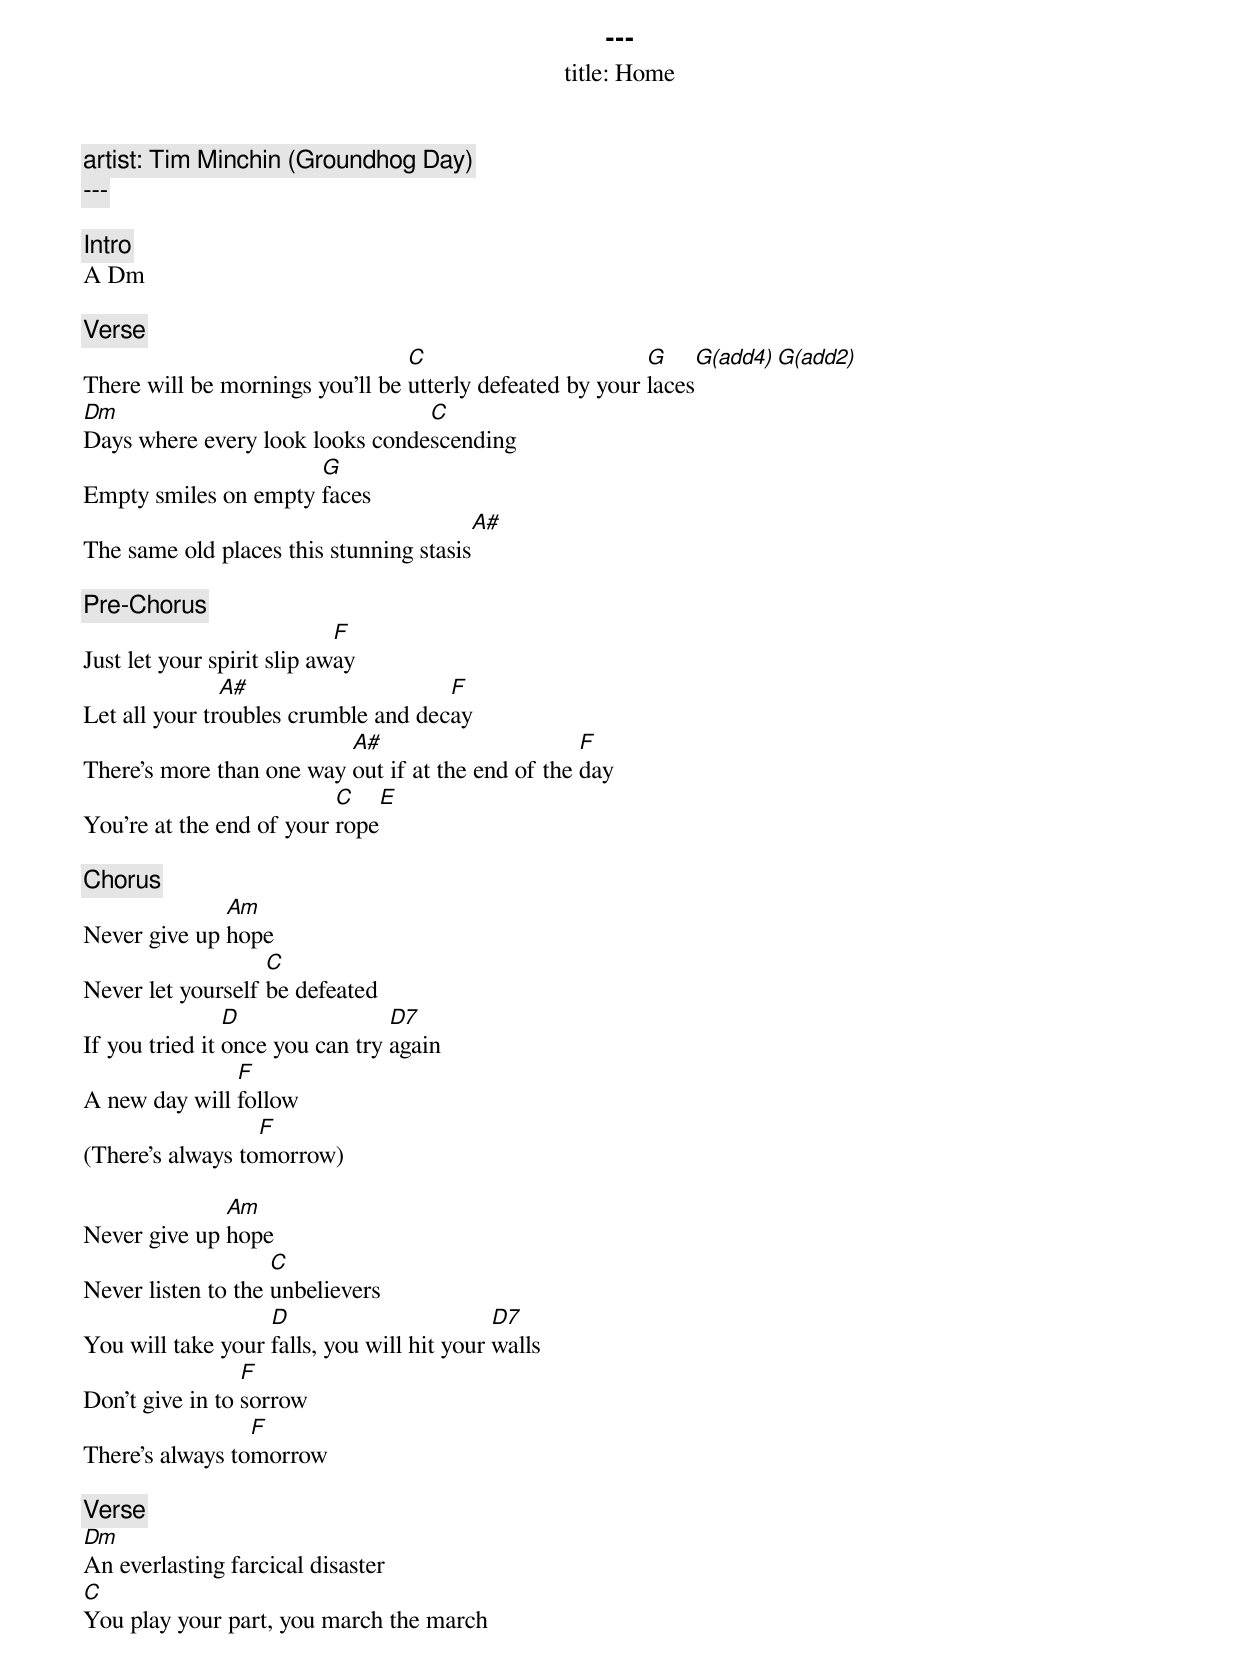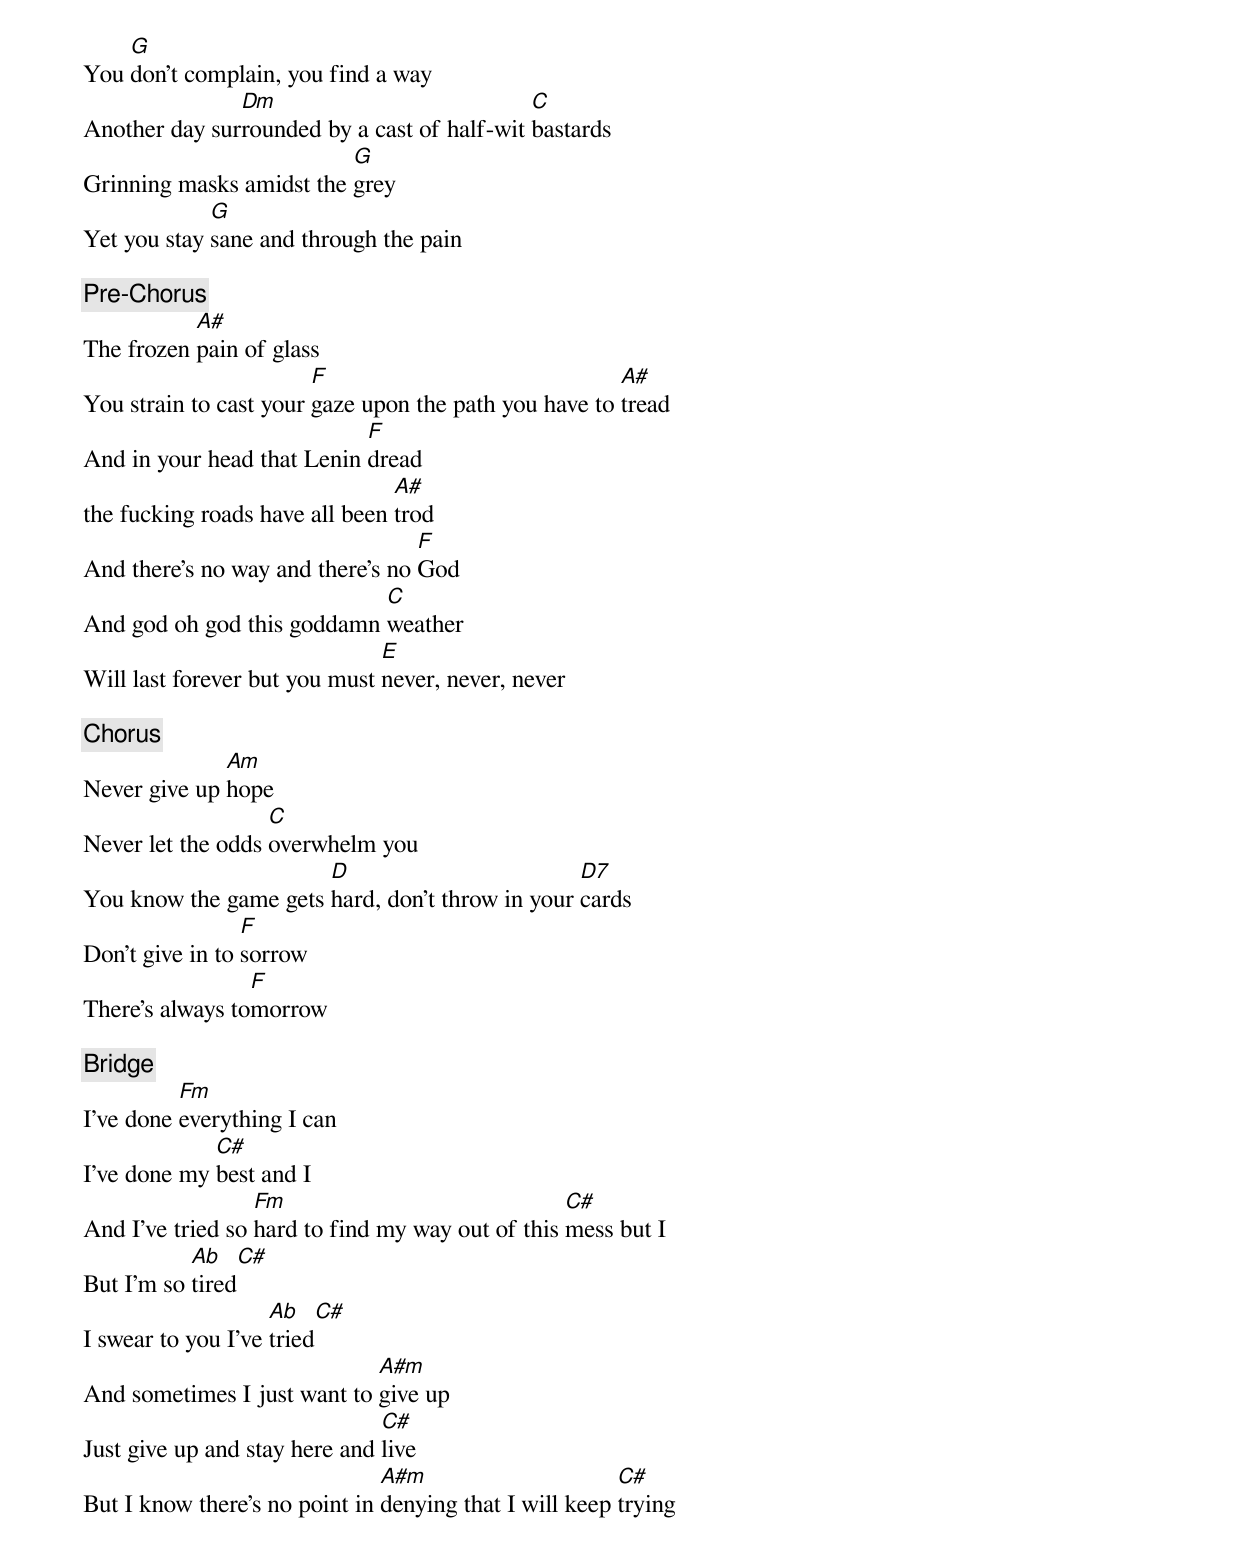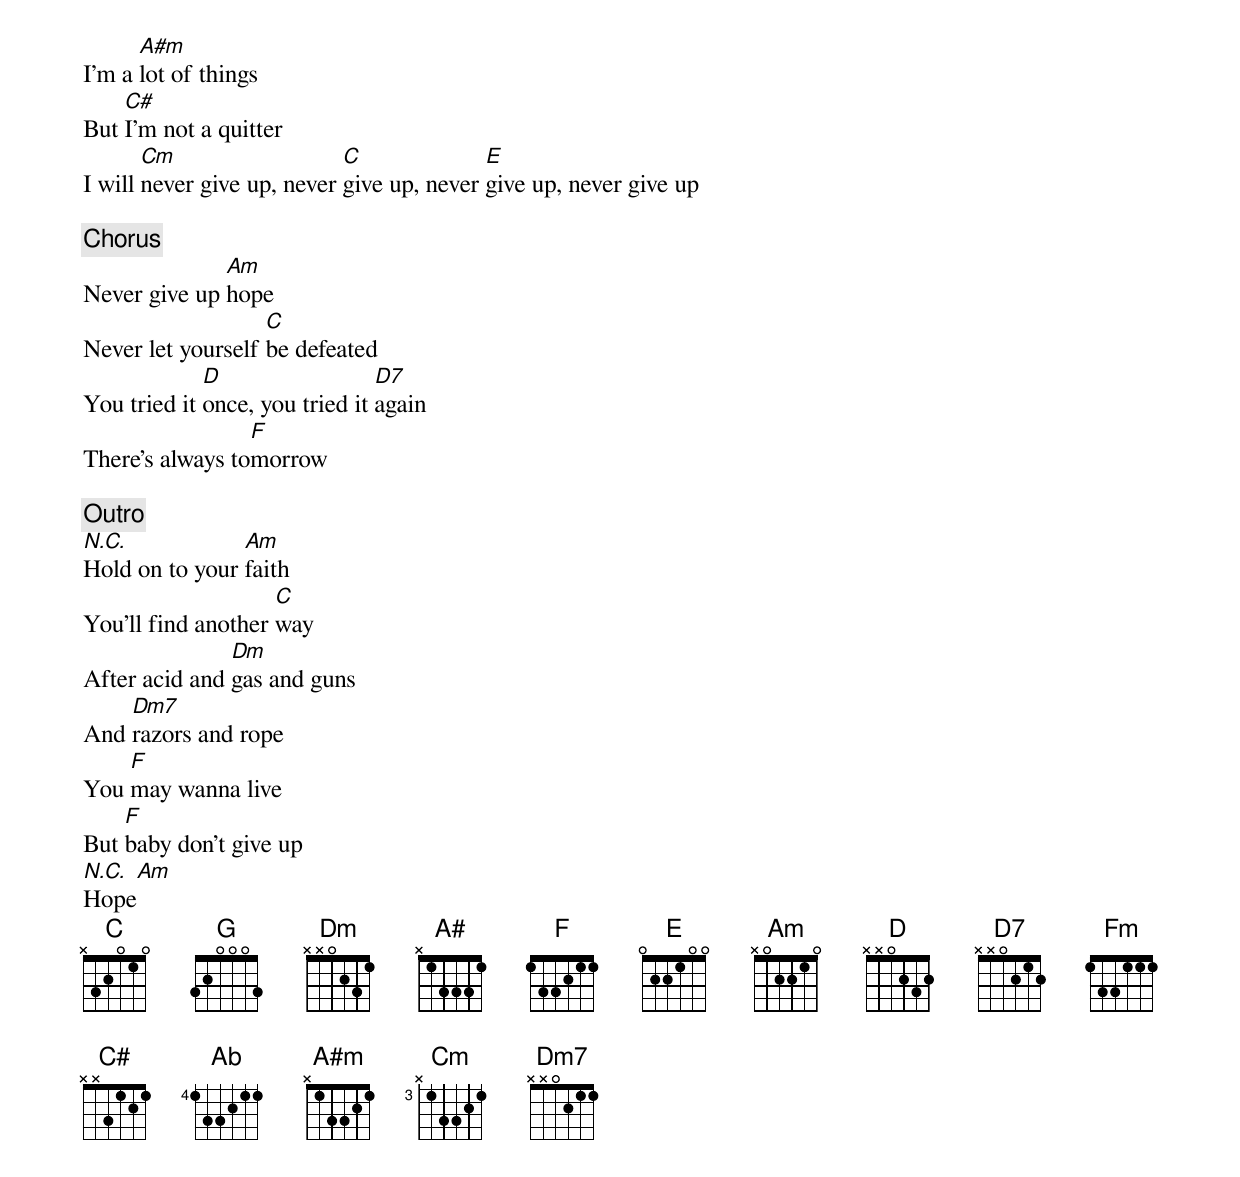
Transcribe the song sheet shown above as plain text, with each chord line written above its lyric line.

---
title: Home
artist: Tim Minchin (Groundhog Day)
---

[Intro]
A Dm

[Verse]
                                 C                        G       G(add4)  G(add2)
There will be mornings you'll be utterly defeated by your laces
Dm                               C
Days where every look looks condescending
                      G
Empty smiles on empty faces
                                         A#
The same old places this stunning stasis

[Pre-Chorus]
                            F
Just let your spirit slip away
               A#                    F
Let all your troubles crumble and decay
                          A#                       F
There’s more than one way out if at the end of the day
                          C      E
You’re at the end of your rope

[Chorus]
              Am
Never give up hope
                   C
Never let yourself be defeated
                D                D7
If you tried it once you can try again
               F
A new day will follow
                  F
(There’s always tomorrow)

              Am
Never give up hope
                    C
Never listen to the unbelievers
                   D                        D7
You will take your falls, you will hit your walls
                 F
Don't give in to sorrow
                 F
There’s always tomorrow

[Verse]
Dm
An everlasting farcical disaster
C
You play your part, you march the march
    G
You don’t complain, you find a way
               Dm                            C
Another day surrounded by a cast of half-wit bastards
                          G
Grinning masks amidst the grey
             G
Yet you stay sane and through the pain

[Pre-Chorus]
           A#
The frozen pain of glass
                        F                              A#
You strain to cast your gaze upon the path you have to tread
                            F
And in your head that Lenin dread
                                A#
the fucking roads have all been trod
                                  F
And there’s no way and there’s no God
                            C
And god oh god this goddamn weather
                               E
Will last forever but you must never, never, never

[Chorus]
              Am
Never give up hope
                   C
Never let the odds overwhelm you
                       D                         D7
You know the game gets hard, don't throw in your cards
                 F
Don't give in to sorrow
                 F
There’s always tomorrow

[Bridge]
          Fm
I’ve done everything I can
             C#
I’ve done my best and I
                  Fm                              C#
And I’ve tried so hard to find my way out of this mess but I
           Ab      C#
But I’m so tired
                    Ab      C#
I swear to you I’ve tried
                             A#m
And sometimes I just want to give up
                               C#
Just give up and stay here and live
                               A#m                      C#
But I know there’s no point in denying that I will keep trying
      A#m
I’m a lot of things
    C#
But I’m not a quitter
       Cm                   C              E
I will never give up, never give up, never give up, never give up

[Chorus]
              Am
Never give up hope
                   C
Never let yourself be defeated
             D                  D7
You tried it once, you tried it again
                 F
There’s always tomorrow

[Outro]
N.C.            Am
Hold on to your faith
                    C
You’ll find another way
               Dm
After acid and gas and guns
    Dm7
And razors and rope
    F
You may wanna live
    F
But baby don’t give up
N.C.  Am
Hope
